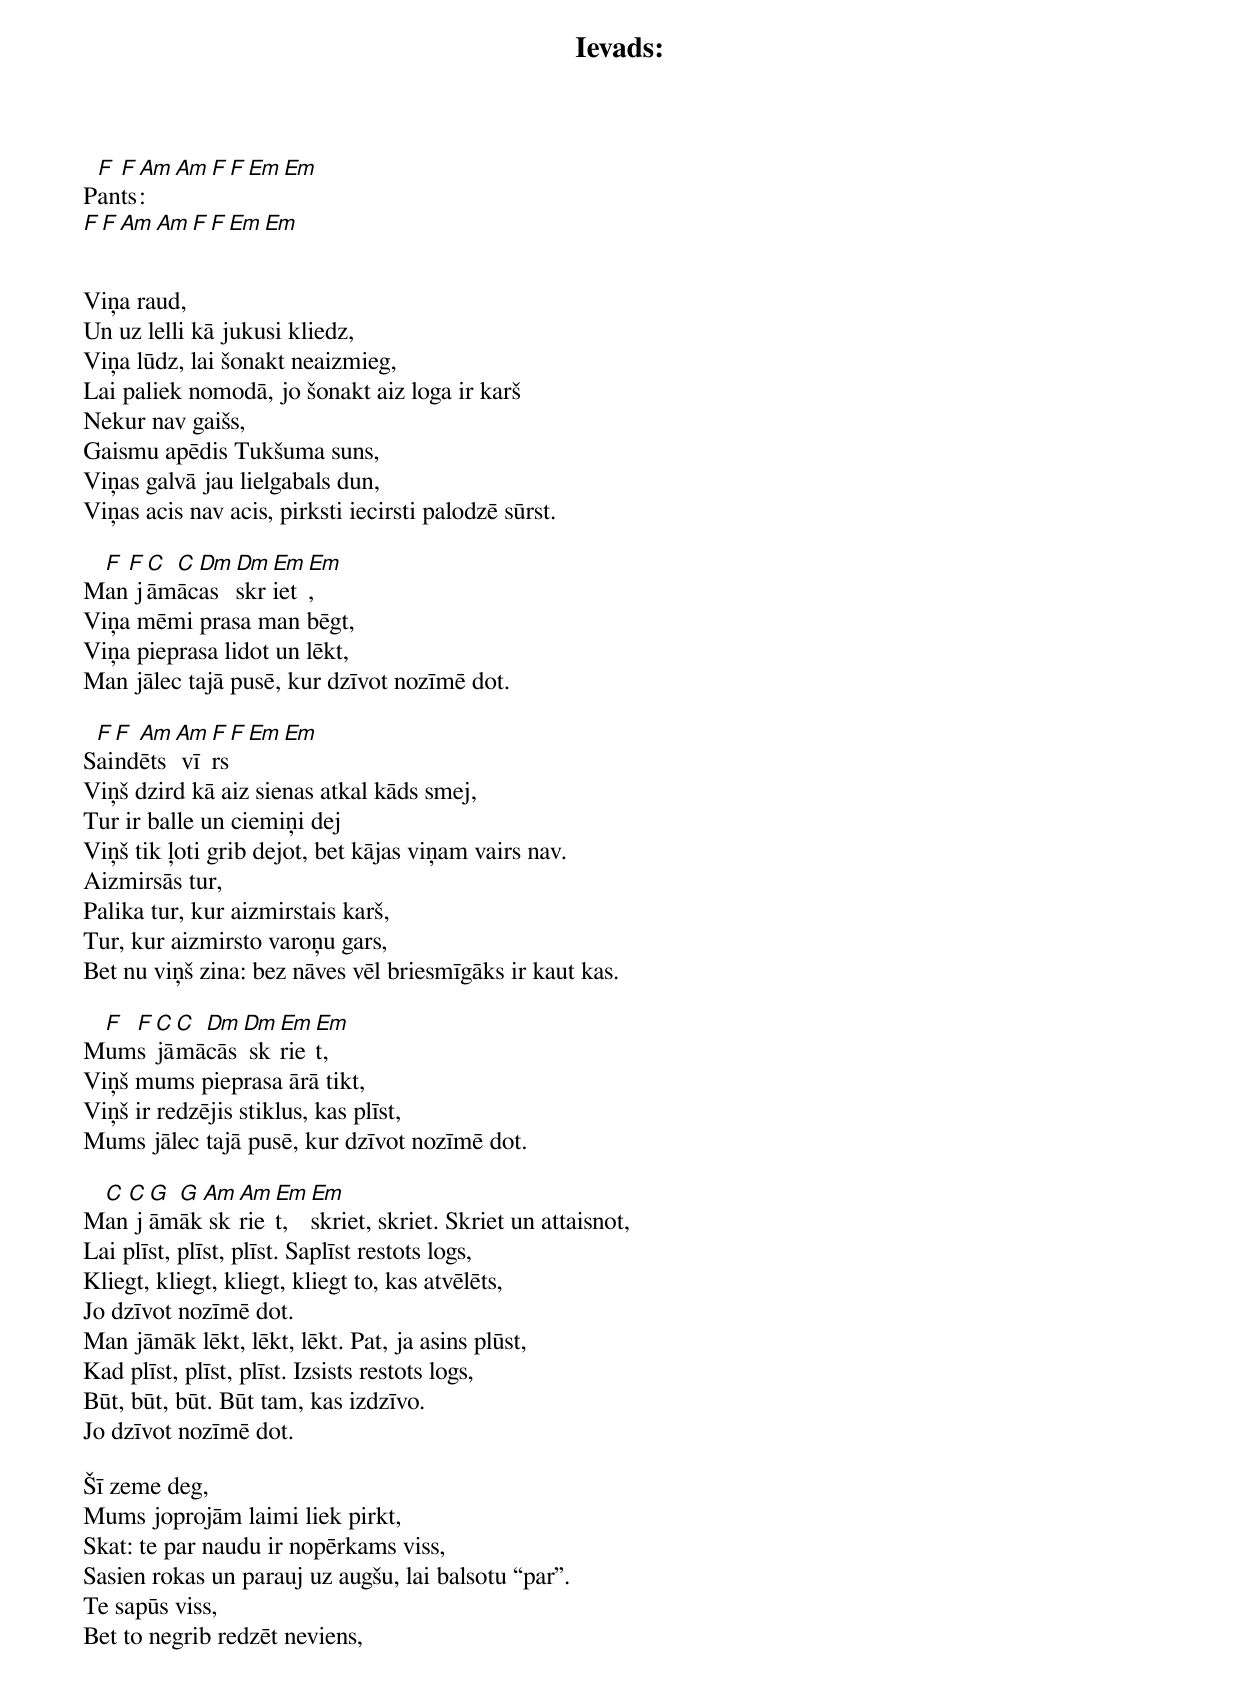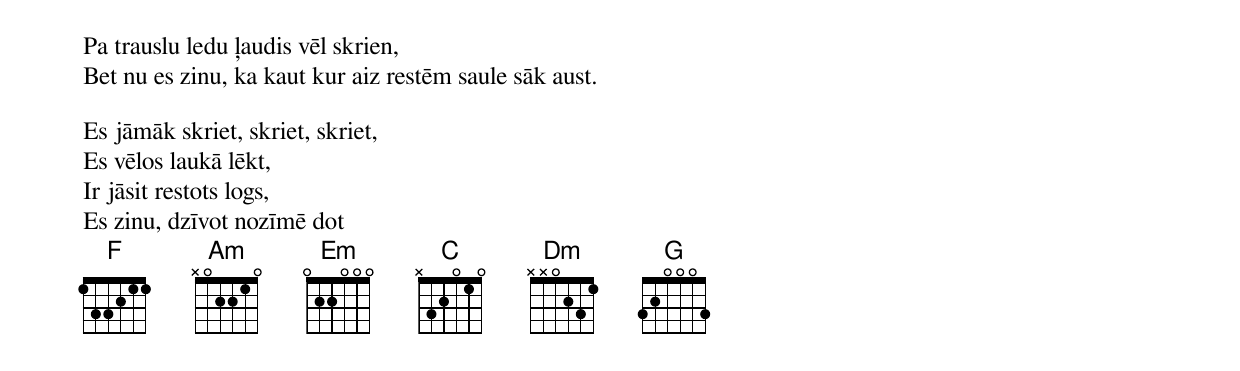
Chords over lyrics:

Ievads:
 F F Am Am F F Em Em
Pants:
 F F Am Am F F Em Em


Viņa raud,
Un uz lelli kā jukusi kliedz,
Viņa lūdz, lai šonakt neaizmieg,
Lai paliek nomodā, jo šonakt aiz loga ir karš
Nekur nav gaišs,
Gaismu apēdis Tukšuma suns,
Viņas galvā jau lielgabals dun,
Viņas acis nav acis, pirksti iecirsti palodzē sūrst.

 F F C C Dm Dm Em Em
Man jāmācas skriet,
Viņa mēmi prasa man bēgt,
Viņa pieprasa lidot un lēkt,
Man jālec tajā pusē, kur dzīvot nozīmē dot.

 F F Am Am F F Em Em
Saindēts vīrs
Viņš dzird kā aiz sienas atkal kāds smej,
Tur ir balle un ciemiņi dej
Viņš tik ļoti grib dejot, bet kājas viņam vairs nav.
Aizmirsās tur,
Palika tur, kur aizmirstais karš,
Tur, kur aizmirsto varoņu gars,
Bet nu viņš zina: bez nāves vēl briesmīgāks ir kaut kas.

 F F C C Dm Dm Em Em
Mums jāmācās skriet,
Viņš mums pieprasa ārā tikt,
Viņš ir redzējis stiklus, kas plīst,
Mums jālec tajā pusē, kur dzīvot nozīmē dot.

 C C G G Am Am Em Em
Man jāmāk skriet, skriet, skriet. Skriet un attaisnot,
Lai plīst, plīst, plīst. Saplīst restots logs,
Kliegt, kliegt, kliegt, kliegt to, kas atvēlēts,
Jo dzīvot nozīmē dot.
Man jāmāk lēkt, lēkt, lēkt. Pat, ja asins plūst,
Kad plīst, plīst, plīst. Izsists restots logs,
Būt, būt, būt. Būt tam, kas izdzīvo.
Jo dzīvot nozīmē dot.

Šī zeme deg,
Mums joprojām laimi liek pirkt,
Skat: te par naudu ir nopērkams viss,
Sasien rokas un parauj uz augšu, lai balsotu “par”.
Te sapūs viss,
Bet to negrib redzēt neviens,
Pa trauslu ledu ļaudis vēl skrien,
Bet nu es zinu, ka kaut kur aiz restēm saule sāk aust.

Es jāmāk skriet, skriet, skriet,
Es vēlos laukā lēkt,
Ir jāsit restots logs,
Es zinu, dzīvot nozīmē dot
